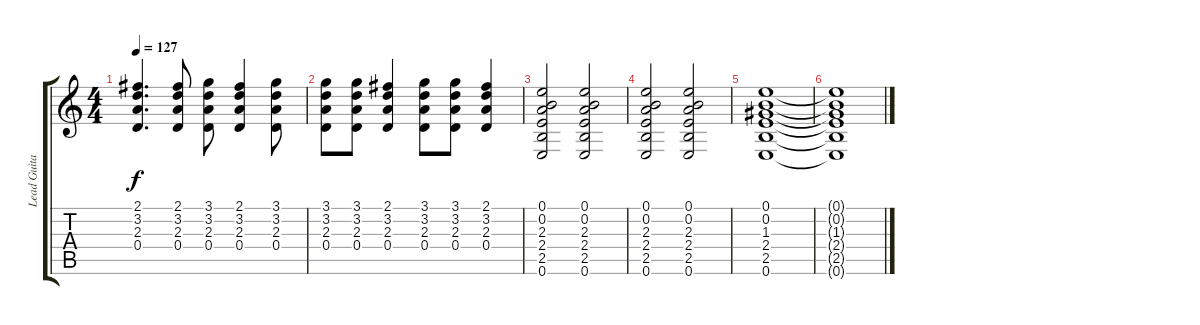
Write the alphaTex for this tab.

\track ("Lead Guitar" "Lead Guita") {instrument overdrivenguitar}
\staff {score tabs}
\tuning (E4 B3 G3 D3 A2 E2) {hide}
\ts (4 4)
\tempo 127
\clef g2
\ks c
(2.1 3.2 2.3 0.4).4{d dy f} (2.1 3.2 2.3 0.4).8 (3.1 3.2 2.3 0.4).8 (2.1 3.2 2.3 0.4).4 (3.1 3.2 2.3 0.4).8 |
(3.1 3.2 2.3 0.4).8 (3.1 3.2 2.3 0.4).8 (2.1 3.2 2.3 0.4).4 (3.1 3.2 2.3 0.4).8 (3.1 3.2 2.3 0.4).8 (2.1 3.2 2.3 0.4).4 |
(0.1 0.2 2.3 2.4 2.5 0.6).2 (0.1 0.2 2.3 2.4 2.5 0.6).2 |
(0.1 0.2 2.3 2.4 2.5 0.6).2 (0.1 0.2 2.3 2.4 2.5 0.6).2 |
(0.1 0.2 1.3 2.4 2.5 0.6).1 |
(0.1{t} 0.2{t} 1.3{t} 2.4{t} 2.5{t} 0.6{t}).1
